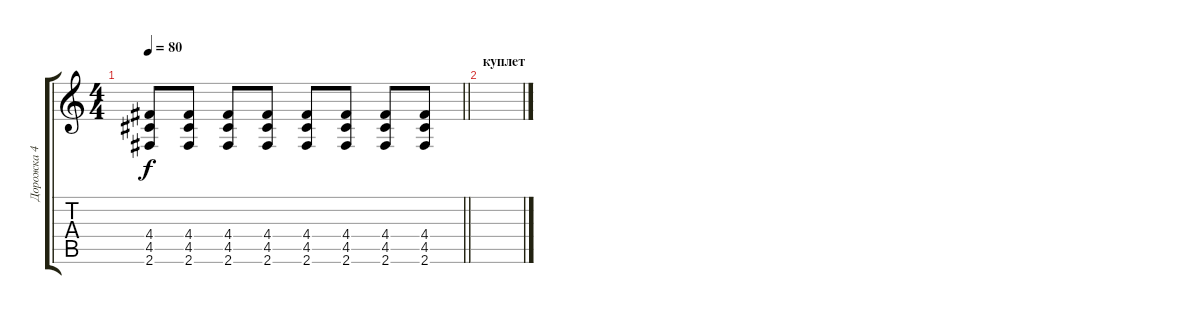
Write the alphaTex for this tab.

\track ("Дорожка 4" "Дорожка 4") {instrument overdrivenguitar}
\staff {score tabs}
\tuning (E4 B3 G3 D3 A2 E2) {hide}
\ts (4 4)
\tempo 80
\clef g2
\barLineRight lightlight
\ks c
(4.4 4.5 2.6).8{dy f} (4.4 4.5 2.6).8 (4.4 4.5 2.6).8 (4.4 4.5 2.6).8 (4.4 4.5 2.6).8 (4.4 4.5 2.6).8 (4.4 4.5 2.6).8 (4.4 4.5 2.6).8 |
\section ("" "куплет")
